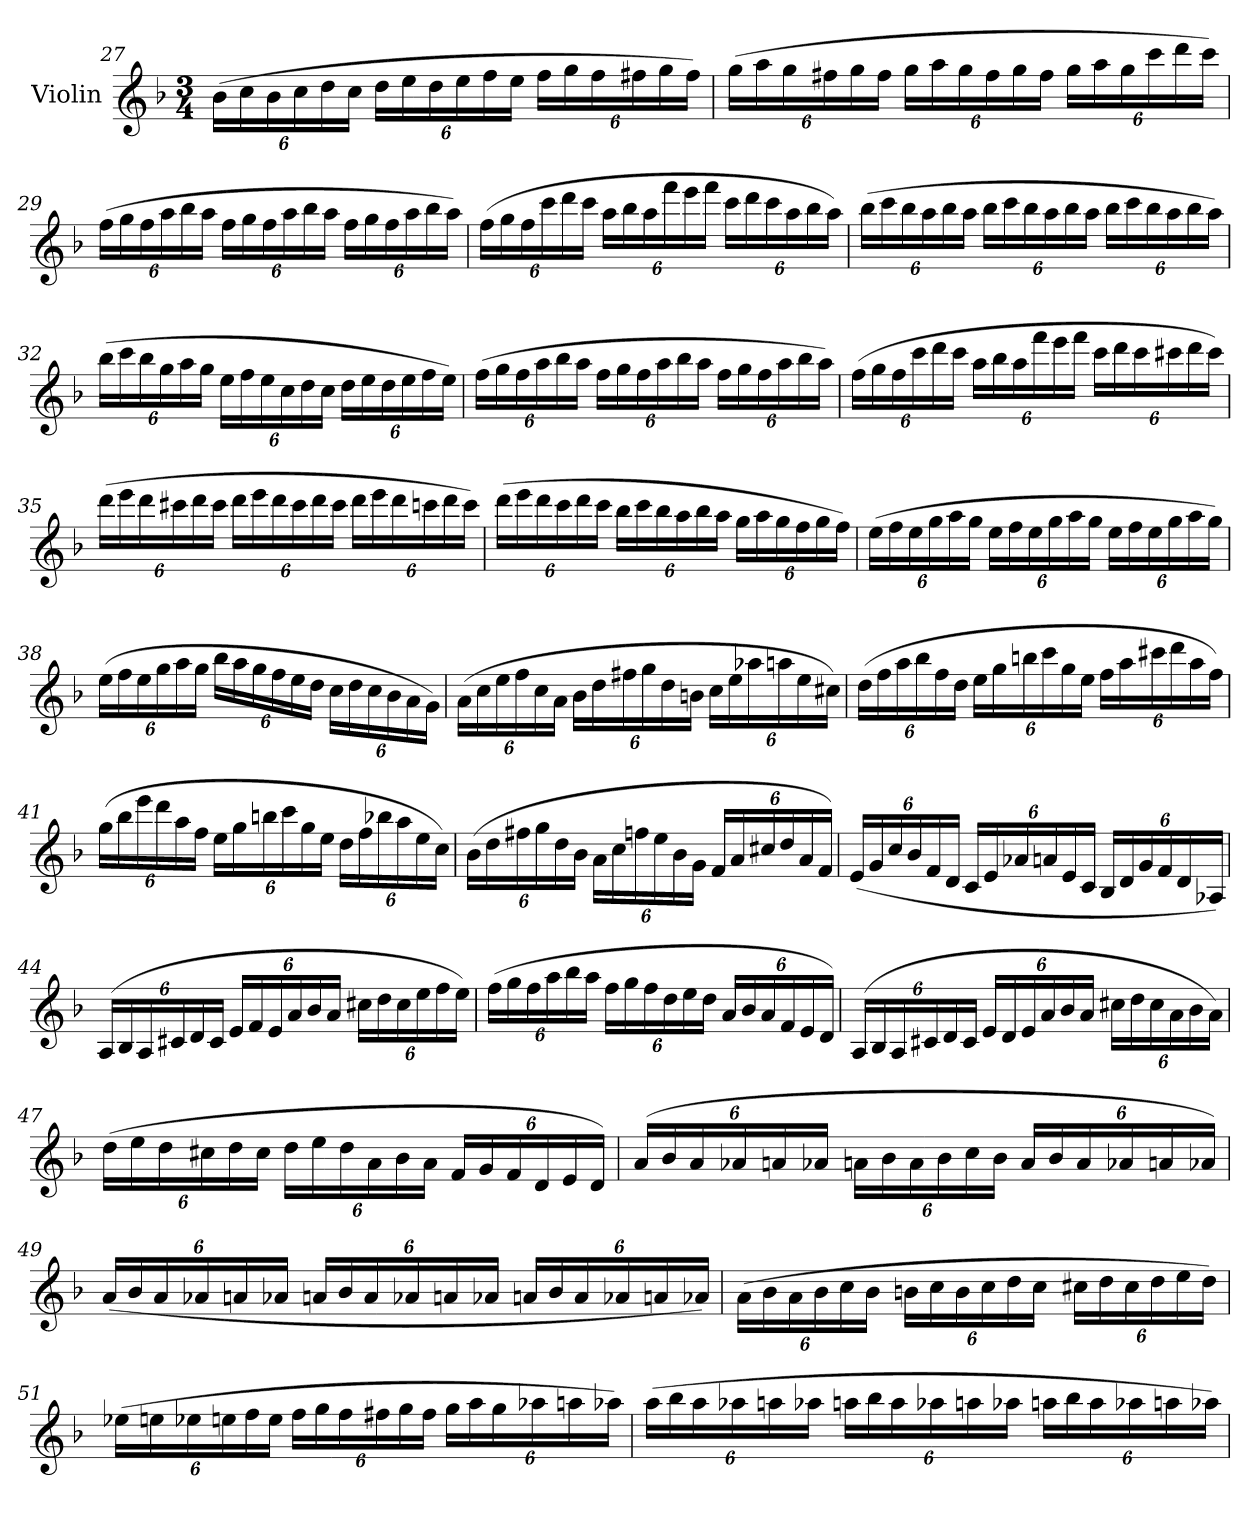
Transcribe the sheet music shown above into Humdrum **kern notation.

**kern
*part1
*staff1
*I"Violin
*I'Vln.
!!LO:LB:g=z
*clefG2
*k[b-]
*M3/4
*Xbrackettup
=27
(>24b-\LL
24cc\
24b-\
24cc\
24dd\
24cc\JJ
24dd\LL
24ee\
24dd\
24ee\
24ff\
24ee\JJ
24ff\LL
24gg\
24ff\
24ff#X\
24gg\
24ff#\JJ)
=28
(>24gg\LL
24aa\
24gg\
24ff#X\
24gg\
24ff#\JJ
24gg\LL
24aa\
24gg\
24ff#\
24gg\
24ff#\JJ
24gg\LL
24aa\
24gg\
24ccc\
24ddd\
24ccc\JJ)
!!LO:LB:g=z
=29
(>24ff\LL
24gg\
24ff\
24aa\
24bb-\
24aa\JJ
24ff\LL
24gg\
24ff\
24aa\
24bb-\
24aa\JJ
24ff\LL
24gg\
24ff\
24aa\
24bb-\
24aa\JJ)
=30
(>24ff\LL
24gg\
24ff\
24ccc\
24ddd\
24ccc\JJ
24aa\LL
24bb-\
24aa\
24fff\
24eee\
24fff\JJ
24ccc\LL
24ddd\
24ccc\
24aa\
24bb-\
24aa\JJ)
!!LO:LB:g=z
=31
(>24bb-\LL
24ccc\
24bb-\
24aa\
24bb-\
24aa\JJ
24bb-\LL
24ccc\
24bb-\
24aa\
24bb-\
24aa\JJ
24bb-\LL
24ccc\
24bb-\
24aa\
24bb-\
24aa\JJ)
=32
(>24bb-\LL
24ccc\
24bb-\
24gg\
24aa\
24gg\JJ
24ee\LL
24ff\
24ee\
24cc\
24dd\
24cc\JJ
24dd\LL
24ee\
24dd\
24ee\
24ff\
24ee\JJ)
!!LO:LB:g=z
=33
(>24ff\LL
24gg\
24ff\
24aa\
24bb-\
24aa\JJ
24ff\LL
24gg\
24ff\
24aa\
24bb-\
24aa\JJ
24ff\LL
24gg\
24ff\
24aa\
24bb-\
24aa\JJ)
=34
(>24ff\LL
24gg\
24ff\
24ccc\
24ddd\
24ccc\JJ
24aa\LL
24bb-\
24aa\
24fff\
24eee\
24fff\JJ
24ccc\LL
24ddd\
24ccc\
24ccc#X\
24ddd\
24ccc#\JJ)
!!LO:LB:g=z
=35
(>24ddd\LL
24eee\
24ddd\
24ccc#X\
24ddd\
24ccc#\JJ
24ddd\LL
24eee\
24ddd\
24ccc#\
24ddd\
24ccc#\JJ
24ddd\LL
24eee\
24ddd\
24cccn\
24ddd\
24ccc\JJ)
=36
(>24ddd\LL
24eee\
24ddd\
24ccc\
24ddd\
24ccc\JJ
24bb-\LL
24ccc\
24bb-\
24aa\
24bb-\
24aa\JJ
24gg\LL
24aa\
24gg\
24ff\
24gg\
24ff\JJ)
!!LO:LB:g=z
=37
(>24ee\LL
24ff\
24ee\
24gg\
24aa\
24gg\JJ
24ee\LL
24ff\
24ee\
24gg\
24aa\
24gg\JJ
24ee\LL
24ff\
24ee\
24gg\
24aa\
24gg\JJ)
=38
(>24ee\LL
24ff\
24ee\
24gg\
24aa\
24gg\JJ
24bb-\LL
24aa\
24gg\
24ff\
24ee\
24dd\JJ
24cc\LL
24dd\
24cc\
24b-\
24a\
24g\JJ)
!!LO:LB:g=z
=39
(>24a\LL
24cc\
24ee\
24ff\
24cc\
24a\JJ
24b-\LL
24dd\
24ff#X\
24gg\
24dd\
24bn\JJ
24cc\LL
24ee\
24aa-X\
24aan\
24ee\
24cc#X\JJ)
=40
(>24dd\LL
24ff\
24aa\
24bb-\
24ff\
24dd\JJ
24ee\LL
24gg\
24bbn\
24ccc\
24gg\
24ee\JJ
24ff\LL
24aa\
24ccc#X\
24ddd\
24aa\
24ff\JJ)
!!LO:PB:g=z
=41
(>24gg\LL
24bb-\
24eee\
24ddd\
24aa\
24ff\JJ
24ee\LL
24gg\
24bbn\
24ccc\
24gg\
24ee\JJ
24dd\LL
24ff\
24bb-X\
24aa\
24ee\
24cc\JJ)
=42
(>24b-\LL
24dd\
24ff#X\
24gg\
24dd\
24b-\JJ
24a\LL
24cc\
24ffn\
24ee\
24b-\
24g\JJ
24f/LL
24a/
24cc#X/
24dd/
24a/
24f/JJ)
!!LO:LB:g=z
=43
(<24e/LL
24g/
24cc/
24b-/
24f/
24d/JJ
24c/LL
24e/
24a-X/
24an/
24e/
24c/JJ
24B-/LL
24d/
24g/
24f/
24d/
24A-X/JJ)
=44
(>24A/LL
24B-/
24A/
24c#X/
24d/
24c#/JJ
24e/LL
24f/
24e/
24a/
24b-/
24a/JJ
24cc#X\LL
24dd\
24cc#\
24ee\
24ff\
24ee\JJ)
!!LO:LB:g=z
=45
(>24ff\LL
24gg\
24ff\
24aa\
24bb-\
24aa\JJ
24ff\LL
24gg\
24ff\
24dd\
24ee\
24dd\JJ
24a/LL
24b-/
24a/
24f/
24e/
24d/JJ)
=46
(>24A/LL
24B-/
24A/
24c#X/
24d/
24c#/JJ
24e/LL
24d/
24e/
24a/
24b-/
24a/JJ
24cc#X\LL
24dd\
24cc#\
24a\
24b-\
24a\JJ)
!!LO:LB:g=z
=47
(>24dd\LL
24ee\
24dd\
24cc#X\
24dd\
24cc#\JJ
24dd\LL
24ee\
24dd\
24a\
24b-\
24a\JJ
24f/LL
24g/
24f/
24d/
24e/
24d/JJ)
=48
(>24a/LL
24b-/
24a/
24a-X/
24an/
24a-X/JJ
24an\LL
24b-\
24a\
24b-\
24cc\
24b-\JJ
24a/LL
24b-/
24a/
24a-X/
24an/
24a-X/JJ)
!!LO:LB:g=z
=49
(<24a/LL
24b-/
24a/
24a-X/
24an/
24a-X/JJ
24an/LL
24b-/
24a/
24a-X/
24an/
24a-X/JJ
24an/LL
24b-/
24a/
24a-X/
24an/
24a-X/JJ)
=50
(>24a\LL
24b-\
24a\
24b-\
24cc\
24b-\JJ
24bn\LL
24cc\
24b\
24cc\
24dd\
24cc\JJ
24cc#X\LL
24dd\
24cc#\
24dd\
24ee\
24dd\JJ)
!!LO:LB:g=z
=51
(>24ee-X\LL
24een\
24ee-X\
24een\
24ff\
24ee\JJ
24ff\LL
24gg\
24ff\
24ff#X\
24gg\
24ff#\JJ
24gg\LL
24aa\
24gg\
24aa-X\
24aan\
24aa-X\JJ)
!!LO:LB:g=z
=52
(>24aa\LL
24bb-\
24aa\
24aa-X\
24aan\
24aa-X\JJ
24aan\LL
24bb-\
24aa\
24aa-X\
24aan\
24aa-X\JJ
24aan\LL
24bb-\
24aa\
24aa-X\
24aan\
24aa-X\JJ)
=
*-
